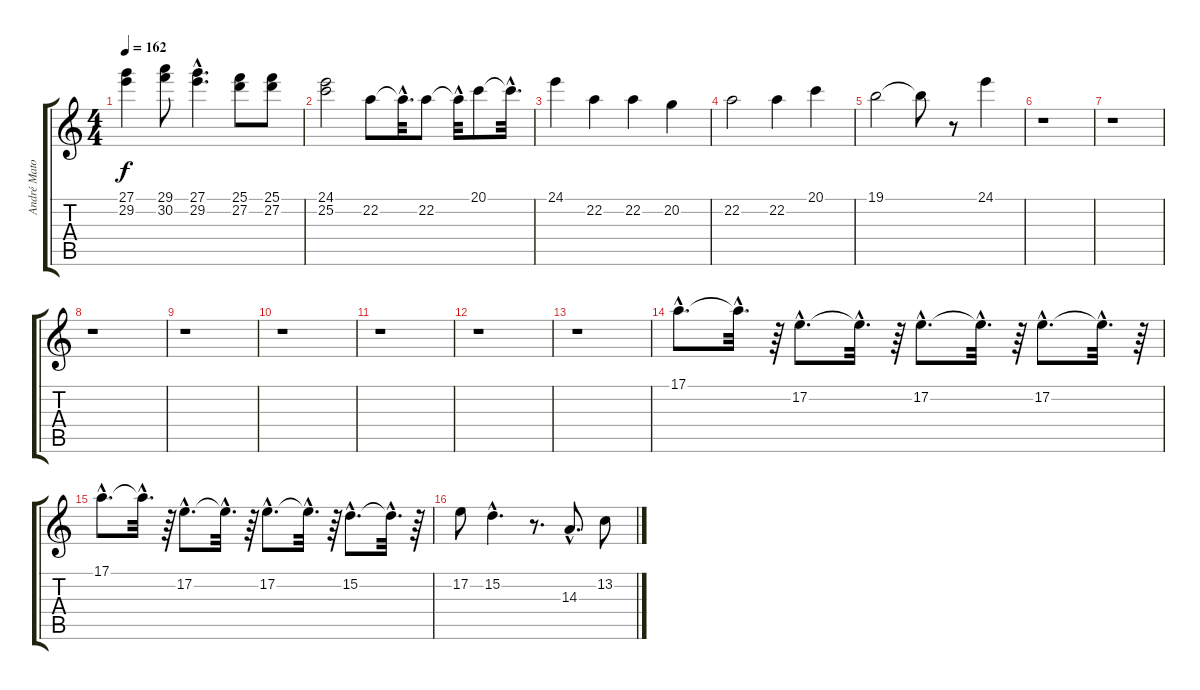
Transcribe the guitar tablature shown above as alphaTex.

\track ("André Matos" "André Mato") {instrument fiddle}
\staff {score tabs}
\tuning (E4 B3 G3 D3 A2 E2) {hide}
\ts (4 4)
\tempo 162
\clef g2
\ks c
(27.1 29.2).4{dy f} (29.1 30.2).8 (27.1{hac} 29.2{hac}).4{d} (25.1 27.2).8 (25.1 27.2).8 |
(24.1 25.2).2 22.2.8 22.2{hac t}.32{d} 22.2.8 22.2{hac t}.32 20.1.8 20.1{hac t}.32{d} |
24.1.4 22.2.4 22.2.4 20.2.4 |
22.2.2 22.2.4 20.1.4 |
19.1.2 19.1{t}.8 r.8 24.1.4 |
r.1 |
r.1 |
r.1 |
r.1 |
r.1 |
r.1 |
r.1 |
r.1 |
17.1{hac}.8{d} 17.1{hac t}.32{d} r.64 17.2{hac}.8{d} 17.2{hac t}.32{d} r.64 17.2{hac}.8{d} 17.2{hac t}.32{d} r.64 17.2{hac}.8{d} 17.2{hac t}.32{d} r.64 |
17.1{hac}.8{d} 17.1{hac t}.32{d} r.64 17.2{hac}.8{d} 17.2{hac t}.32{d} r.64 17.2{hac}.8{d} 17.2{hac t}.32{d} r.64 15.2{hac}.8{d} 15.2{hac t}.32{d} r.64 |
17.2.8 15.2{hac}.4{d} r.8{d} 14.3{hac}.8{d} 13.2.8
